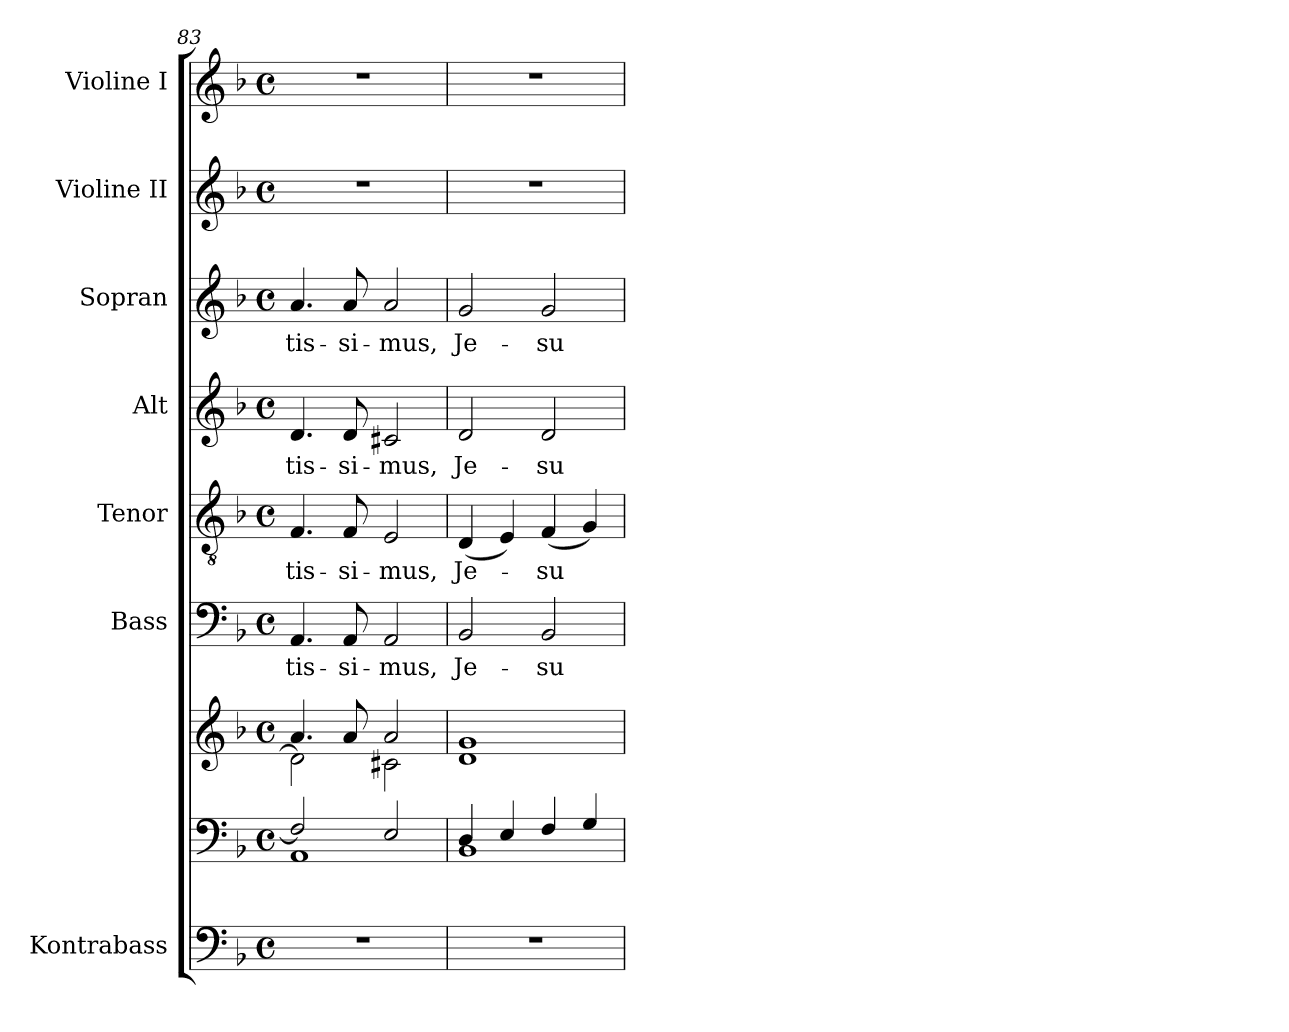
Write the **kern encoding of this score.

**kern	**kern	**kern	**kern	**text	**kern	**text	**kern	**text	**kern	**text	**kern	**kern
*part8	*part7	*part7	*part6	*part6	*part5	*part5	*part4	*part4	*part3	*part3	*part2	*part1
*staff9	*staff8	*staff7	*staff6	*staff6	*staff5	*staff5	*staff4	*staff4	*staff3	*staff3	*staff2	*staff1
*I"Kontrabass	*	*	*I"Bass	*	*I"Tenor	*	*I"Alt	*	*I"Sopran	*	*I"Violine II	*I"Violine I
*I'Kb.	*	*	*I'B.	*	*I'T.	*	*I'A.	*	*I'S.	*	*I'Vl. II	*I'Vl. I
*clefF4	*clefF4	*clefG2	*clefF4	*	*clefGv2	*	*clefG2	*	*clefG2	*	*clefG2	*clefG2
*ITrd7c12	*	*	*	*	*	*	*	*	*	*	*	*
*k[b-]	*k[b-]	*k[b-]	*k[b-]	*	*k[b-]	*	*k[b-]	*	*k[b-]	*	*k[b-]	*k[b-]
*F:	*F:	*F:	*F:	*	*F:	*	*F:	*	*F:	*	*F:	*F:
*M4/4	*M4/4	*M4/4	*M4/4	*	*M4/4	*	*M4/4	*	*M4/4	*	*M4/4	*M4/4
*met(c)	*met(c)	*met(c)	*met(c)	*	*met(c)	*	*met(c)	*	*met(c)	*	*met(c)	*met(c)
=83	=83	=83	=83	=83	=83	=83	=83	=83	=83	=83	=83	=83
*	*^	*^	*	*	*	*	*	*	*	*	*	*
!	!	!	!	!	!	!LO:LY:b	!	!LO:LY:b	!	!LO:LY:b	!	!LO:LY:b	!	!
1r	2F/]	1AA	4.a/	2d\]	4.AA/	-tis-	4.F/	-tis-	4.d/	-tis-	4.a/	-tis-	1r	1r
!	!	!	!	!	!	!LO:LY:b	!	!LO:LY:b	!	!LO:LY:b	!	!LO:LY:b	!	!
.	.	.	8a/	.	8AA/	-si-	8F/	-si-	8d/	-si-	8a/	-si-	.	.
!	!	!	!	!	!	!LO:LY:b	!	!LO:LY:b	!	!LO:LY:b	!	!LO:LY:b	!	!
.	2E/	.	2a/	2c#X\	2AA/	-mus,	2E/	-mus,	2c#X/	-mus,	2a/	-mus,	.	.
!!LO:PB:g=z
=84	=84	=84	=84	=84	=84	=84	=84	=84	=84	=84	=84	=84	=84	=84
!	!	!	!	!	!	!LO:LY:b	!	!LO:LY:b	!	!LO:LY:b	!	!LO:LY:b	!	!
1r	4D/	1BB-	1g	1d	2BB-/	Je-	(<4D/	Je-	2d/	Je-	2g/	Je-	1r	1r
.	4E/	.	.	.	.	.	4E/)	.	.	.	.	.	.	.
!	!	!	!	!	!	!LO:LY:b	!	!LO:LY:b	!	!LO:LY:b	!	!LO:LY:b	!	!
.	4F/	.	.	.	2BB-/	-su	(<4F/	-su	2d/	-su	2g/	-su	.	.
.	4G/	.	.	.	.	.	4G/)	.	.	.	.	.	.	.
*	*v	*v	*	*	*	*	*	*	*	*	*	*	*	*
*	*	*v	*v	*	*	*	*	*	*	*	*	*	*
=	=	=	=	=	=	=	=	=	=	=	=	=
*-	*-	*-	*-	*-	*-	*-	*-	*-	*-	*-	*-	*-
